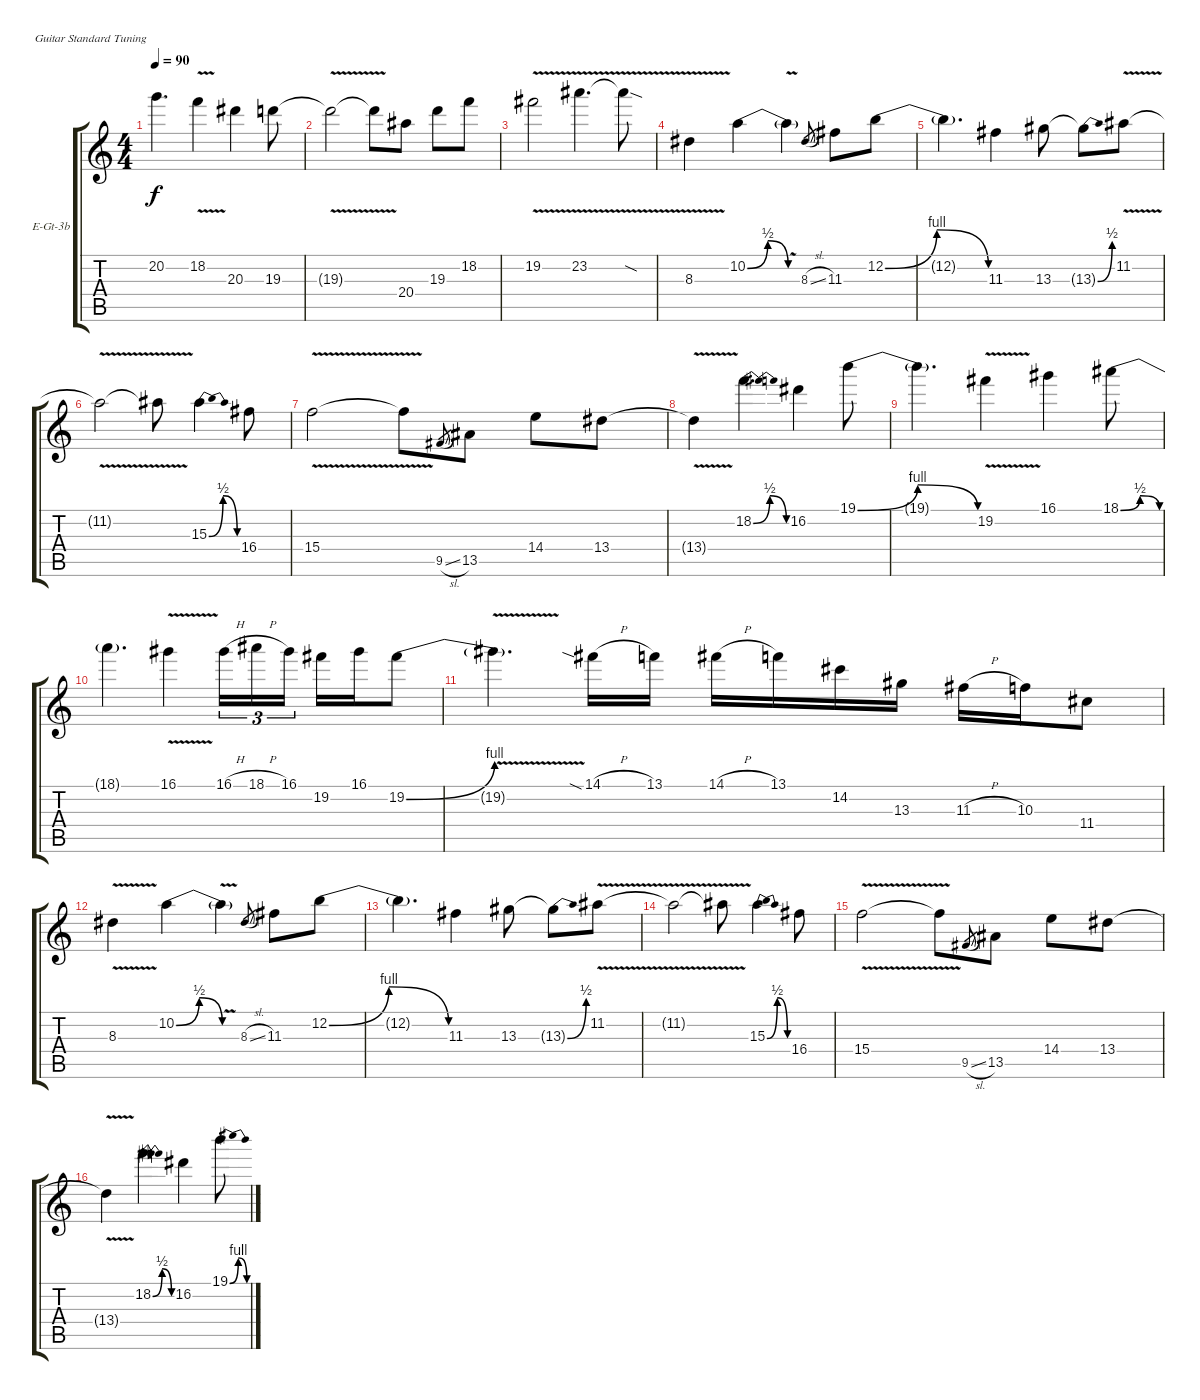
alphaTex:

\defaultSystemsLayout 4
\bracketExtendMode groupsimilarinstruments
\firstSystemTrackNameOrientation horizontal
\otherSystemsTrackNameOrientation horizontal
\track ("Electric Guitar 3b" "E-Gt-3b") {instrument overdrivenguitar}
\staff {score tabs}
\tuning (E4 B3 G3 D3 A2 E2)
\ts (4 4)
\tempo 90
\clef g2
\ks c
20.2{t}.4{d dy f} 18.2{v}.4 20.3.4 19.3.8 |
19.3{v t}.2 19.3{v t}.8 20.4.8 19.3.8 18.2.8 |
19.2{v}.2 23.2{v}.4{d} 23.2{v sod t}.8 |
8.3{v}.4 10.2{be (bendrelease 0 0 9.6 2 20.4 2 30 0)}.4 10.2{v t}.4 8.3{sl}.8{gr} 11.3.8 12.2{be (bendrelease 0 0 10.2 4 31.799999999999997 4 49.199999999999996 0)}.8 |
12.2{t}.4{d} 11.3.4 13.3.8 13.3{be (bend 0 0 15 2) t}.8 11.2{v}.8 |
11.2{v t}.2 11.2{v t}.8 15.3{be (bendrelease 0 0 10.2 2 20.4 2 30 0)}.4 16.4.8 |
15.4{v}.2 15.4{v t}.8 9.5{sl}.8{gr} 13.5.8 14.4.8 13.4.8 |
13.4{v t}.4 18.2{be (bendrelease 0 0 10.799999999999999 2 20.4 2 30 0)}.4{d} 16.2.4 19.1{be (bendrelease 0 0 10.2 4 35.4 4 49.8 0)}.8 |
19.1{t}.4{d} 19.2{v}.4 16.1.4 18.1{be (bendrelease 0 0 10.2 2 36.6 2 48.6 0)}.8 |
18.1{t}.4{d} 16.1{v}.4 16.1{h}.16{tu (3 2)} 18.1{h}.16{tu (3 2)} 16.1.16{tu (3 2)} 19.2.16 16.1.16 19.2{be (bend 0 0 15 4)}.8 |
19.2{v t}.4{d} 14.1{sia h}.16 13.1.16 14.1{h}.16 13.1.16 14.2.16 13.3.16 11.3{h}.16 10.3.16 11.4.8 |
8.3{v}.4 10.2{be (bendrelease 0 0 9.6 2 20.4 2 30 0)}.4 10.2{v t}.4 8.3{sl}.8{gr} 11.3.8 12.2{be (bendrelease 0 0 10.2 4 31.799999999999997 4 49.199999999999996 0)}.8 |
12.2{t}.4{d} 11.3.4 13.3.8 13.3{be (bend 0 0 15 2) t}.8 11.2{v}.8 |
11.2{v t}.2 11.2{v t}.8 15.3{be (bendrelease 0 0 10.2 2 20.4 2 30 0)}.4 16.4.8 |
15.4{v}.2 15.4{v t}.8 9.5{sl}.8{gr} 13.5.8 14.4.8 13.4.8 |
13.4{v t}.4 18.2{be (bendrelease 0 0 10.799999999999999 2 20.4 2 30 0)}.4{d} 16.2.4 19.1{be (bendrelease 0 0 10.2 4 35.4 4 49.8 0)}.8
